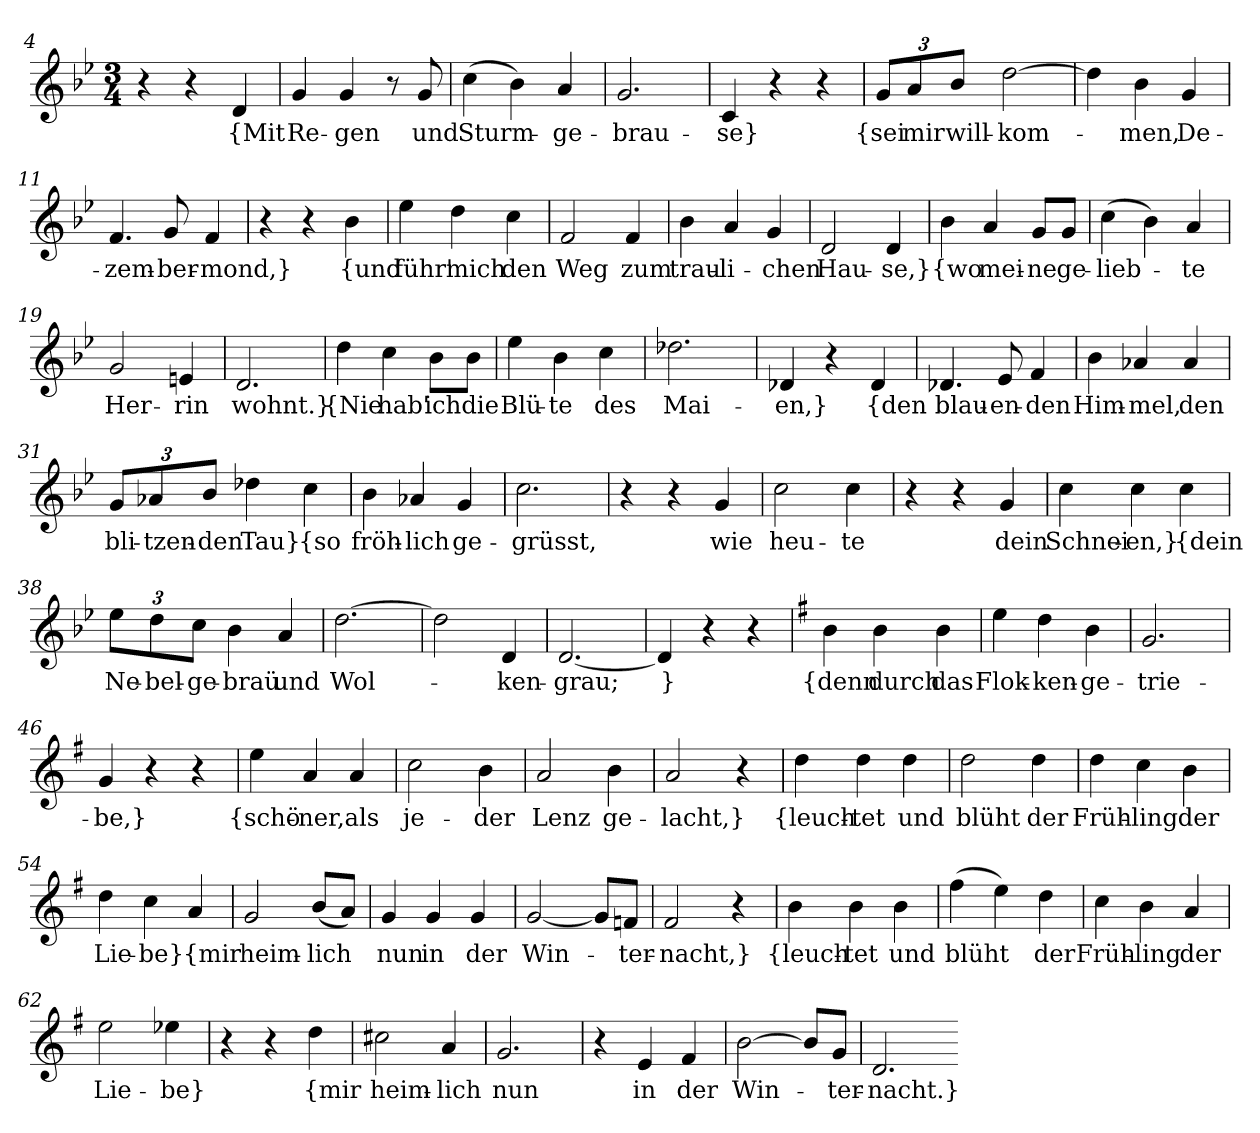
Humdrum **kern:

**kern	**text
*part1	*part1
*staff1	*staff1
*clefG2	*
*k[b-e-]	*
*M3/4	*
=4	=4
4r	.
4r	.
4d	{Mit
=5	=5
4g	Re-
4g	-gen
8r	.
8g	und
=6	=6
(4cc	Sturm-
4b-)	.
4a	-ge-
=7	=7
2.g	-brau-
=8	=8
4c	-se}
4r	.
4r	.
=9	=9
12g/L	{sei
12a/	mir
12b-/J	will-
[2dd	-kom-
=10	=10
4dd]	.
4b-	-men,
4g	De-
=11	=11
4.f	-zem-
8g	-ber-
4f	-mond,}
=12	=12
4r	.
4r	.
4b-	{und
=13	=13
4ee-	führ'
4dd	mich
4cc	den
=14	=14
2f	Weg
4f	zum
=15	=15
4b-	trau-
4a	-li-
4g	-chen
=16	=16
2d	Hau-
4d	-se,}
=17	=17
4b-	{wo
4a	mei-
8g/L	-ne
8g/J	ge-
=18	=18
(4cc	-lieb-
4b-)	.
4a	-te
=19	=19
2g	Her-
4en	-rin
=20	=20
2.d	wohnt.}
=25	=25
4dd	{Nie
4cc	hab'
8b-\L	ich
8b-\J	die
=26	=26
4ee-	Blü-
4b-	-te
4cc	des
=27	=27
2.dd-X	Mai-
=28	=28
4d-X	-en,}
4r	.
4d-	{den
=29	=29
4.d-X	blau-
8e-	-en-
4f	-den
=30	=30
4b-	Him-
4a-X	-mel,
4a-	den
=31	=31
12g/L	bli-
12a-X/	-tzen-
12b-/J	-den
4dd-X	Tau}
4cc	{so
=32	=32
4b-	fröh-
4a-X	-lich
4g	ge-
=33	=33
2.cc	-grüsst,
=34	=34
4r	.
4r	.
4g	wie
=35	=35
2cc	heu-
4cc	-te
=36	=36
4r	.
4r	.
4g	dein
=37	=37
4cc	Schnei-
4cc	-en,}
4cc	{dein
=38	=38
12ee-\L	Ne-
12dd\	-bel-
12cc\J	-ge-
4b-	-braü
4a	und
=39	=39
[2.dd	Wol-
=40	=40
2dd]	.
4d	-ken-
=41	=41
[2.d	-grau;
=42	=42
4d]	}
4r	.
4r	.
=43	=43
*k[f#]	*
4b	{denn
4b	durch
4b	das
=44	=44
4ee	Flok-
4dd	-ken-
4b	-ge-
=45	=45
2.g	-trie-
=46	=46
4g	-be,}
4r	.
4r	.
=47	=47
4ee	{schö-
4a	-ner,
4a	als
=48	=48
2cc	je-
4b	-der
=49	=49
2a	Lenz
4b	ge-
=50	=50
2a	-lacht,}
4r	.
=51	=51
4dd	{leuch-
4dd	-tet
4dd	und
=52	=52
2dd	blüht
4dd	der
=53	=53
4dd	Früh-
4cc	-ling
4b	der
=54	=54
4dd	Lie-
4cc	-be}
4a	{mir
=55	=55
2g	heim-
(8b/L	-lich
8a/J)	.
=56	=56
4g	nun
4g	in
4g	der
=57	=57
[2g	Win-
8g/L]	.
8fn/J	-ter-
=58	=58
2f#	-nacht,}
4r	.
=59	=59
4b	{leuch-
4b	-tet
4b	und
=60	=60
(4ff#	blüht
4ee)	.
4dd	der
=61	=61
4cc	Früh-
4b	-ling
4a	der
=62	=62
2ee	Lie-
4ee-X	-be}
=63	=63
4r	.
4r	.
4dd	{mir
=64	=64
2cc#X	heim-
4a	-lich
=65	=65
2.g	nun
=66	=66
4r	.
4e	in
4f#	der
=67	=67
[2b	Win-
8b/L]	.
8g/J	-ter-
=68	=68
2.d	-nacht.}
=-	=-
*-	*-
